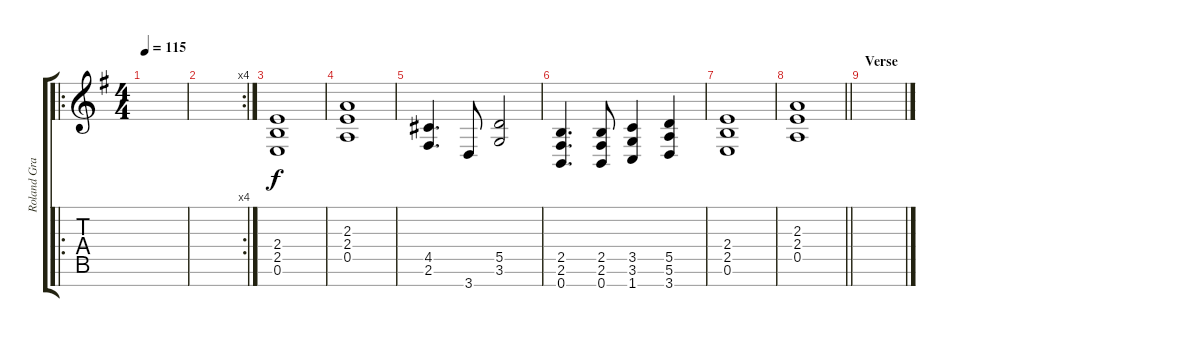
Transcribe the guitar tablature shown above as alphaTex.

\track ("Roland Grapow" "Roland Gra") {instrument distortionguitar}
\staff {score tabs}
\tuning (E4 B3 G3 D3 A2 E2 B1) {hide}
\ro
\ts (4 4)
\tempo 115
\clef g2
\ks eminor
|
\rc 4
|
(2.4 2.5 0.6).1 |
(2.3 2.4 0.5).1 |
(4.5 2.6).4{d} 3.7.8 (5.5 3.6).2 |
(2.5 2.6 0.7).4{d} (2.5 2.6 0.7).8 (3.5 3.6 1.7).4 (5.5 5.6 3.7).4 |
(2.4 2.5 0.6).1 |
\barLineRight lightlight
(2.3 2.4 0.5).1 |
\section ("" "Verse")
